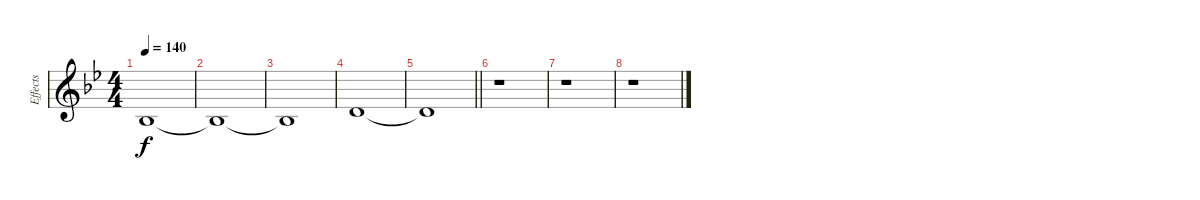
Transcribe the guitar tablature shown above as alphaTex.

\track ("Effects" "Effects") {instrument synthstrings1}
\staff {score}
\tuning (E4 B3 G3 D3 A2 D2) {hide}
\ts (4 4)
\tempo 140
\clef g2
\ks gminor
8.4{t}.1{dy f} |
8.4{t}.1 |
8.4{t}.1 |
12.4.1 |
\barLineRight lightlight
12.4{t}.1 |
r.1 |
r.1 |
r.1
